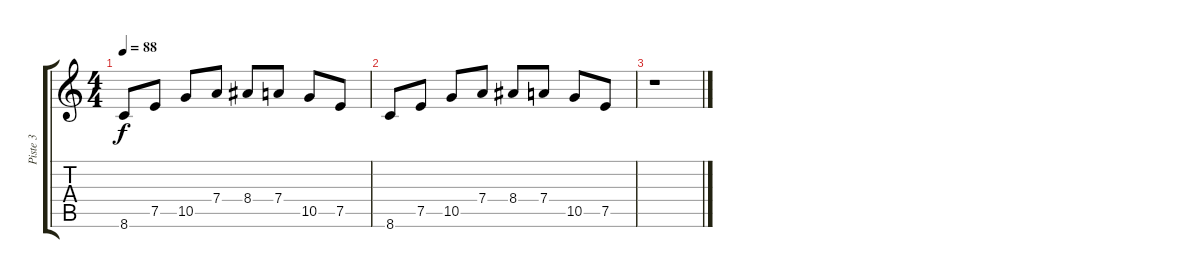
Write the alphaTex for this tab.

\track ("Piste 3" "Piste 3") {instrument fretlessbass}
\staff {score tabs}
\tuning (E4 B3 G3 D3 A2 E2) {hide}
\ts (4 4)
\tempo 88
\clef g2
\ks c
8.6.8{dy f} 7.5.8 10.5.8 7.4.8 8.4.8 7.4.8 10.5.8 7.5.8 |
8.6.8 7.5.8 10.5.8 7.4.8 8.4.8 7.4.8 10.5.8 7.5.8 |
r.1
